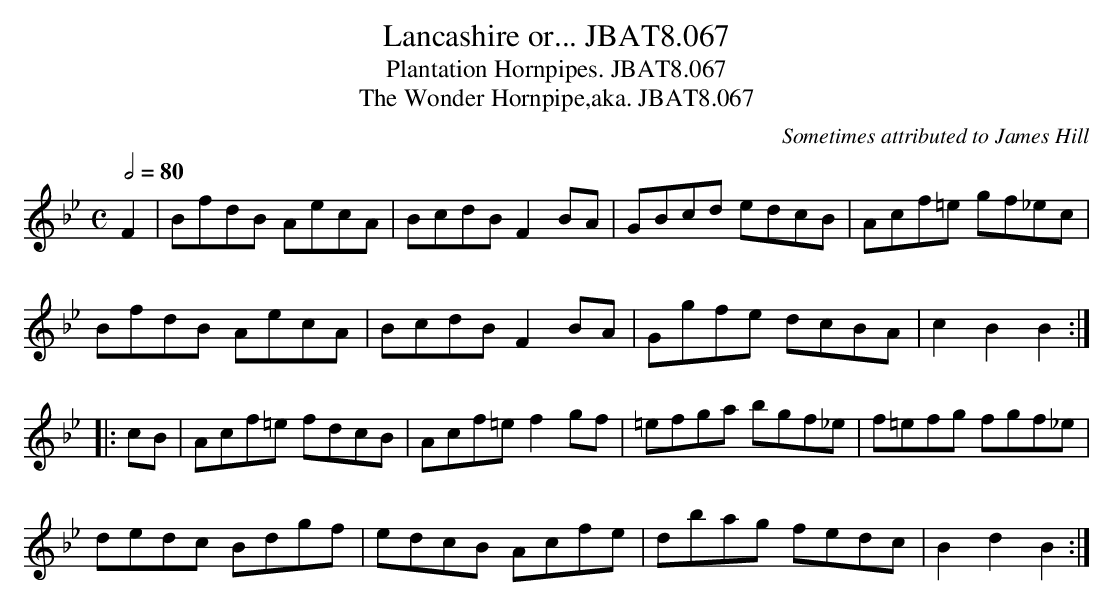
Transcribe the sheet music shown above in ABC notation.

X:1
T:Lancashire or... JBAT8.067
T:Plantation Hornpipes. JBAT8.067
T:Wonder Hornpipe,aka. JBAT8.067, The
C:Sometimes attributed to James Hill
M:C
L:1/8
Q:1/2=80
K:Bb
F2|BfdB AecA|BcdB F2 BA|GBcd edcB|Acf=e gf_ec|
BfdB AecA|BcdB F2 BA|Ggfe dcBA|c2 B2 B2:|
|:cB|Acf=e fdcB|Acf=e f2 gf|=efga bgf_e|f=efg fgf_e|
dedc Bdgf|edcB Acfe|dbag fedc|B2 d2 B2:|
